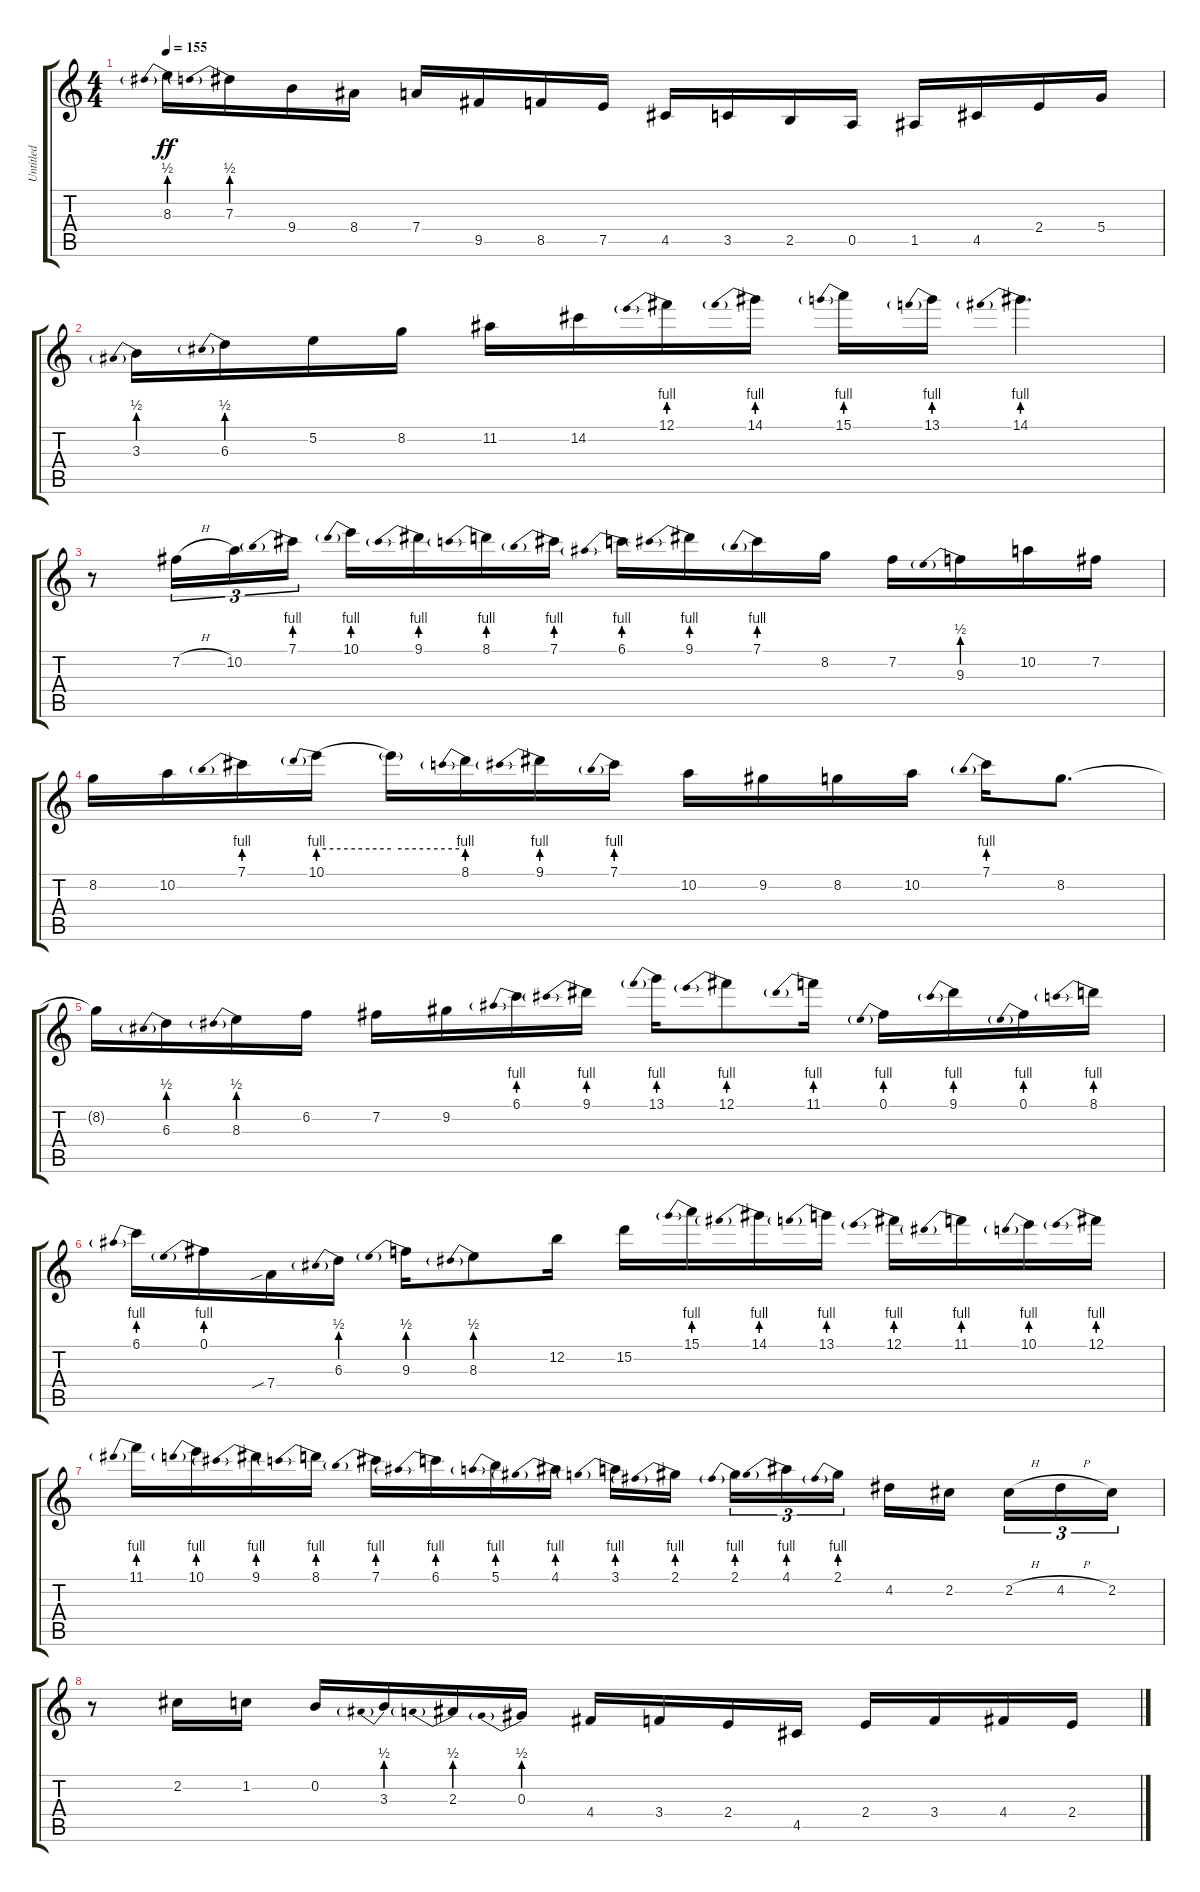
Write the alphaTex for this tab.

\track ("Untitled" "Untitled") {instrument acousticguitarsteel}
\staff {score tabs}
\tuning (E4 B3 G3 D3 A2 E2) {hide}
\ts (4 4)
\tempo 155
\clef g2
\ks c
8.3{be (prebend 0 2 60 2)}.16{dy ff} 7.3{be (prebend 0 2 60 2)}.16 9.4.16 8.4.16 7.4.16 9.5.16 8.5.16 7.5.16 4.5.16 3.5.16 2.5.16 0.5.16 1.5.16 4.5.16 2.4.16 5.4.16 |
3.3{be (prebend 0 2 60 2)}.16 6.3{be (prebend 0 2 60 2)}.16 5.2.16 8.2.16 11.2.16 14.2.16 12.1{be (prebend 0 4 60 4)}.16 14.1{be (prebend 0 4 60 4)}.16 15.1{be (prebend 0 4 60 4)}.16 13.1{be (prebend 0 4 60 4)}.16 14.1{be (prebend 0 4 60 4)}.4{d} |
r.8 7.2{h}.16{tu (3 2)} 10.2.16{tu (3 2)} 7.1{be (prebend 0 4 60 4)}.16{tu (3 2)} 10.1{be (prebend 0 4 60 4)}.16 9.1{be (prebend 0 4 60 4)}.16 8.1{be (prebend 0 4 60 4)}.16 7.1{be (prebend 0 4 60 4)}.16 6.1{be (prebend 0 4 60 4)}.16 9.1{be (prebend 0 4 60 4)}.16 7.1{be (prebend 0 4 60 4)}.16 8.2.16 7.2.16 9.3{be (prebend 0 2 60 2)}.16 10.2.16 7.2.16 |
8.2.16 10.2.16 7.1{be (prebend 0 4 60 4)}.16 10.1{be (prebend 0 4 60 4)}.16 10.1{be (hold 0 4 60 4) t}.16 8.1{be (prebend 0 4 60 4)}.16 9.1{be (prebend 0 4 60 4)}.16 7.1{be (prebend 0 4 60 4)}.16 10.2.16 9.2.16 8.2.16 10.2.16 7.1{be (prebend 0 4 60 4)}.16 8.2.8{d} |
8.2{t}.16 6.3{be (prebend 0 2 60 2)}.16 8.3{be (prebend 0 2 60 2)}.16 6.2.16 7.2.16 9.2.16 6.1{be (prebend 0 4 60 4)}.16 9.1{be (prebend 0 4 60 4)}.16 13.1{be (prebend 0 4 60 4)}.16 12.1{be (prebend 0 4 60 4)}.8 11.1{be (prebend 0 4 60 4)}.16 0.1{be (prebend 0 4 60 4)}.16 9.1{be (prebend 0 4 60 4)}.16 0.1{be (prebend 0 4 60 4)}.16 8.1{be (prebend 0 4 60 4)}.16 |
6.1{be (prebend 0 4 60 4)}.16 0.1{be (prebend 0 4 60 4)}.16 7.4{sib}.16 6.3{be (prebend 0 2 60 2)}.16 9.3{be (prebend 0 2 60 2)}.16 8.3{be (prebend 0 2 60 2)}.8 12.2.16 15.2.16 15.1{be (prebend 0 4 60 4)}.16 14.1{be (prebend 0 4 60 4)}.16 13.1{be (prebend 0 4 60 4)}.16 12.1{be (prebend 0 4 60 4)}.16 11.1{be (prebend 0 4 60 4)}.16 10.1{be (prebend 0 4 60 4)}.16 12.1{be (prebend 0 4 60 4)}.16 |
11.1{be (prebend 0 4 60 4)}.16 10.1{be (prebend 0 4 60 4)}.16 9.1{be (prebend 0 4 60 4)}.16 8.1{be (prebend 0 4 60 4)}.16 7.1{be (prebend 0 4 60 4)}.16 6.1{be (prebend 0 4 60 4)}.16 5.1{be (prebend 0 4 60 4)}.16 4.1{be (prebend 0 4 60 4)}.16 3.1{be (prebend 0 4 60 4)}.16 2.1{be (prebend 0 4 60 4)}.16{beam splitsecondary} 2.1{be (prebend 0 4 60 4)}.16{tu (3 2)} 4.1{be (prebend 0 4 60 4)}.16{tu (3 2)} 2.1{be (prebend 0 4 60 4)}.16{tu (3 2)} 4.2.16 2.2.16{beam splitsecondary} 2.2{h}.16{tu (3 2)} 4.2{h}.16{tu (3 2)} 2.2.16{tu (3 2)} |
r.8 2.2.16 1.2.16 0.2.16 3.3{be (prebend 0 2 60 2)}.16 2.3{be (prebend 0 2 60 2)}.16 0.3{be (prebend 0 2 60 2)}.16 4.4.16 3.4.16 2.4.16 4.5.16 2.4.16 3.4.16 4.4.16 2.4.16
